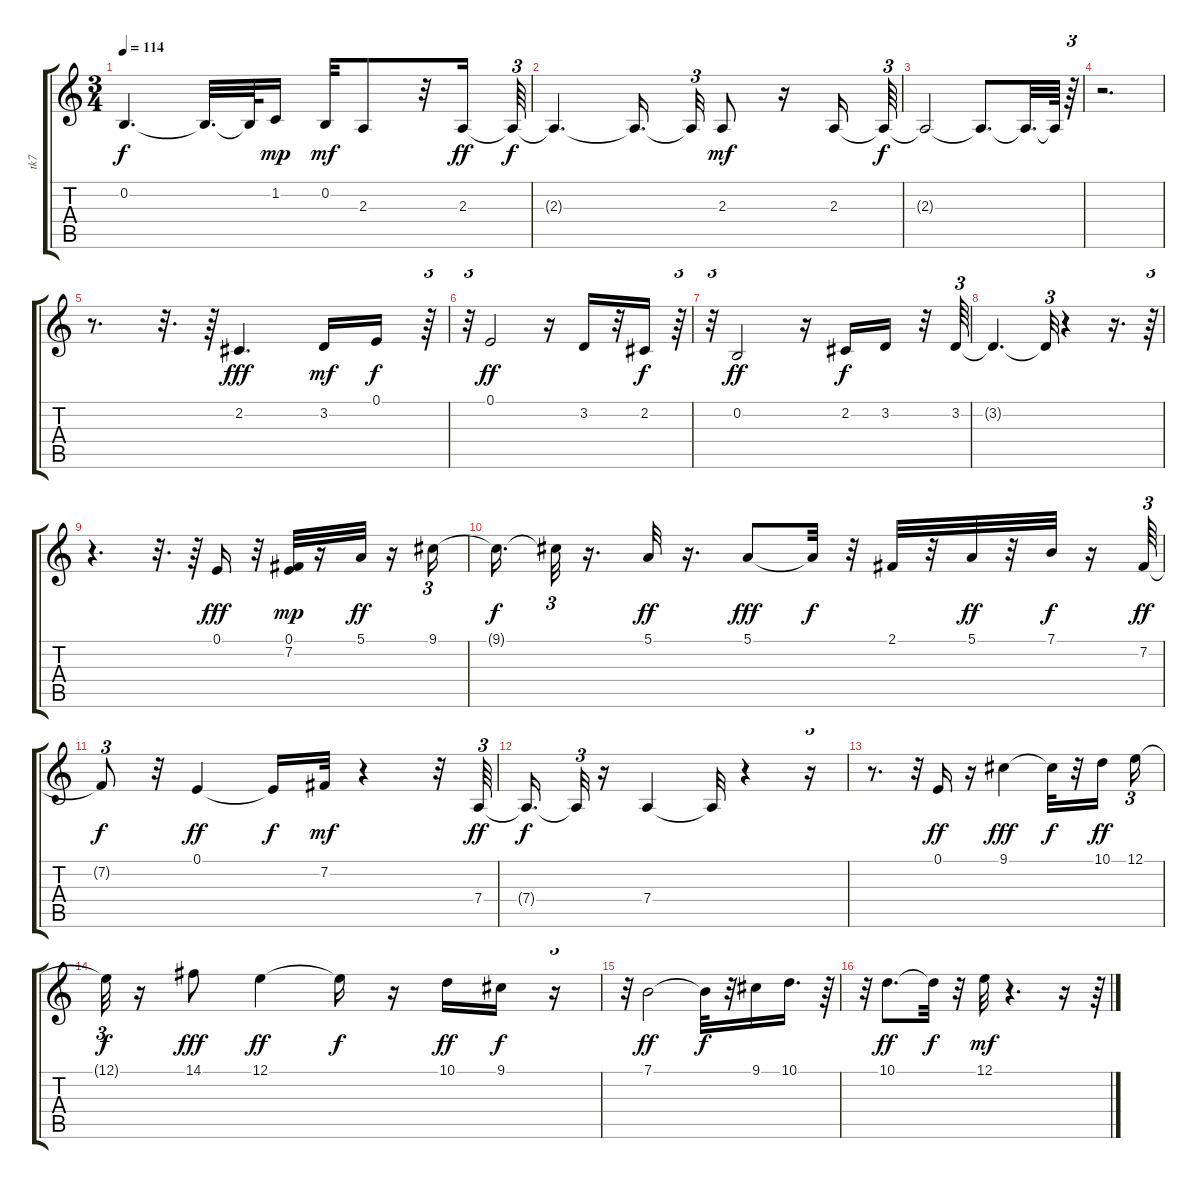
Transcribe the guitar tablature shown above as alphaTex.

\track ("tk7" "tk7") {instrument tenorsax}
\staff {score tabs}
\tuning (E4 B3 G3 D3 A2 E2) {hide}
\ts (3 4)
\tempo 114
\clef g2
\ks c
0.2{t}.4{d dy f} 0.2{t}.32{d} 0.2{t}.64 1.2.16{dy mp} 0.2.32{dy mf} 2.3.8 r.32 2.3.16{dy ff} 2.3{t}.64{tu (3 2) dy f} |
2.3{t}.4{d} 2.3{t}.16{d} 2.3{t}.32{tu (3 2)} 2.3.8{dy mf} r.16 2.3.16 2.3{t}.64{tu (3 2) dy f} |
2.3{t}.2 2.3{t}.8{d} 2.3{t}.32{d} 2.3{t}.64 r.64{tu (3 2)} |
r.2{d} |
r.8{d} r.32{d} r.64 2.2.4{d dy fff} 3.2.16{dy mf} 0.1.16{dy f} r.64{tu (3 2)} |
r.32{tu (3 2)} 0.1.2{dy ff} r.16 3.2.16 r.32 2.2.16{dy f} r.64{tu (3 2)} |
r.32{tu (3 2)} 0.2.2{dy ff} r.16 2.2.16{dy f} 3.2.16 r.32 3.2.64{tu (3 2)} |
3.2{t}.4{d} 3.2{t}.32{tu (3 2)} r.4 r.16{d} r.64{tu (3 2)} |
r.4{d} r.32{d} r.64 0.1.16{dy fff} r.32 (0.1 7.2).32{dy mp} r.16 5.1.32{dy ff} r.16 9.1.16{tu (3 2)} |
9.1{t}.16{d dy f} 9.1{t}.32{tu (3 2)} r.16{d} 5.1.32{dy ff} r.16{d} 5.1.8{dy fff} 5.1{t}.32{dy f} r.32 2.1.32 r.32 5.1.32{dy ff} r.32 7.1.32{dy f} r.16 7.2.64{tu (3 2) dy ff} |
7.2{t}.8{tu (3 2) dy f} r.32 0.1.4{dy ff} 0.1{t}.16{dy f} 7.2.32{dy mf} r.4 r.32 7.4.64{tu (3 2) dy ff} |
7.4{t}.16{d dy f} 7.4{t}.32{tu (3 2)} r.16 7.4.4 7.4{t}.32 r.4 r.16{tu (3 2)} |
r.8{d} r.32{tu (3 2)} 0.1.16{dy ff} r.16 9.1.4{dy fff} 9.1{t}.32{dy f} r.32 10.1.16{dy ff} 12.1.16{tu (3 2)} |
12.1{t}.32{tu (3 2) dy f} r.16 14.1.8{dy fff} 12.1.4{dy ff} 12.1{t}.16{dy f} r.16 10.1.16{dy ff} 9.1.16{dy f} r.16{tu (3 2)} |
r.32{tu (3 2)} 7.1.2{dy ff} 7.1{t}.32{dy f} r.32 9.1.16 10.1.16{d} r.64{tu (3 2)} |
r.32{tu (3 2)} 10.1.8{d dy ff} 10.1{t}.32{dy f} r.32 12.1.32{dy mf} r.4{d} r.16 r.64{tu (3 2)}
